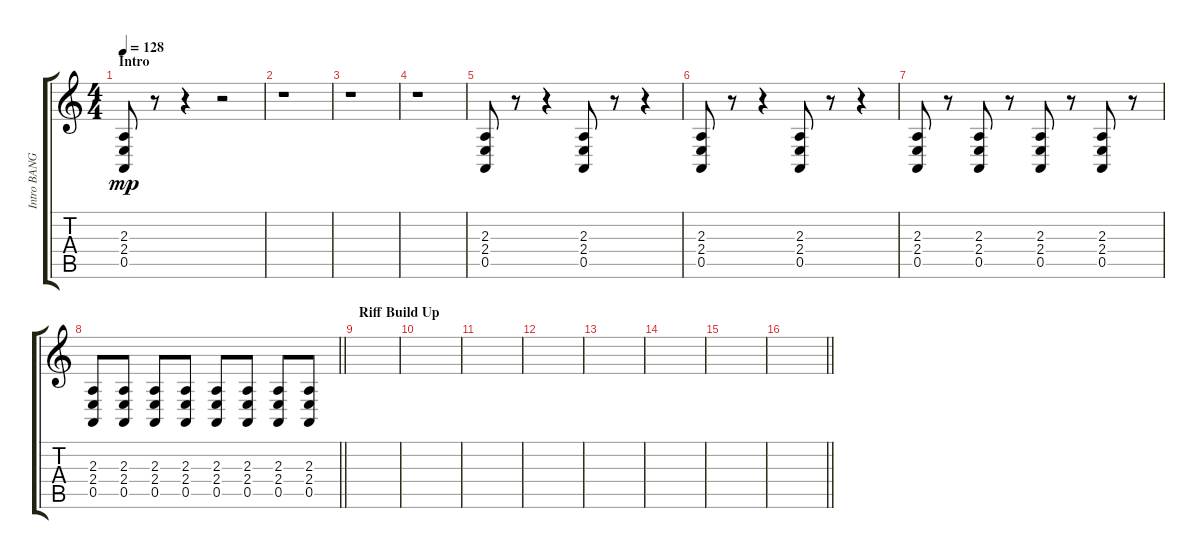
\track ("Intro BANG! Synth" "Intro BANG") {instrument lead2sawtooth}
\staff {score tabs}
\tuning (E4 B3 G3 D3 A2 E2) {hide}
\ts (4 4)
\section ("" "Intro")
\tempo 128
\clef g2
\ks c
(2.3 2.4 0.5).8{dy mp} r.8 r.4 r.2 |
r.1 |
r.1 |
r.1 |
(2.3 2.4 0.5).8 r.8 r.4 (2.3 2.4 0.5).8 r.8 r.4 |
(2.3 2.4 0.5).8 r.8 r.4 (2.3 2.4 0.5).8 r.8 r.4 |
(2.3 2.4 0.5).8 r.8 (2.3 2.4 0.5).8 r.8 (2.3 2.4 0.5).8 r.8 (2.3 2.4 0.5).8 r.8 |
\barLineRight lightlight
(2.3 2.4 0.5).8 (2.3 2.4 0.5).8 (2.3 2.4 0.5).8 (2.3 2.4 0.5).8 (2.3 2.4 0.5).8 (2.3 2.4 0.5).8 (2.3 2.4 0.5).8 (2.3 2.4 0.5).8 |
\section ("" "Riff Build Up")
|
|
|
|
|
|
|
\barLineRight lightlight
